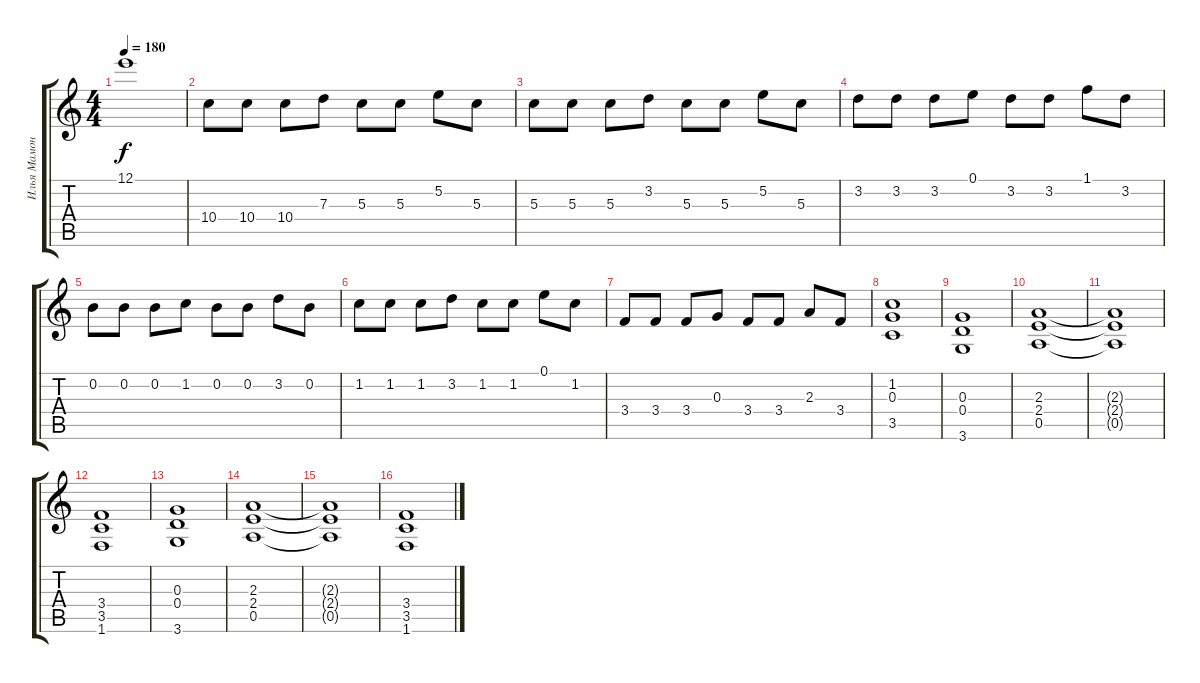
\track ("Илья Мамонтов" "Илья Мамон") {instrument distortionguitar}
\staff {score tabs}
\tuning (E4 B3 G3 D3 A2 E2) {hide}
\ts (4 4)
\tempo 180
\clef g2
\ks c
12.1.1{dy f} |
10.4.8 10.4.8 10.4.8 7.3.8 5.3.8 5.3.8 5.2.8 5.3.8 |
5.3.8 5.3.8 5.3.8 3.2.8 5.3.8 5.3.8 5.2.8 5.3.8 |
3.2.8 3.2.8 3.2.8 0.1.8 3.2.8 3.2.8 1.1.8 3.2.8 |
0.2.8 0.2.8 0.2.8 1.2.8 0.2.8 0.2.8 3.2.8 0.2.8 |
1.2.8 1.2.8 1.2.8 3.2.8 1.2.8 1.2.8 0.1.8 1.2.8 |
3.4.8 3.4.8 3.4.8 0.3.8 3.4.8 3.4.8 2.3.8 3.4.8 |
(1.2 0.3 3.5).1 |
(0.3 0.4 3.6).1 |
(2.3 2.4 0.5).1 |
(2.3{t} 2.4{t} 0.5{t}).1 |
(3.4 3.5 1.6).1 |
(0.3 0.4 3.6).1 |
(2.3 2.4 0.5).1 |
(2.3{t} 2.4{t} 0.5{t}).1 |
(3.4 3.5 1.6).1
